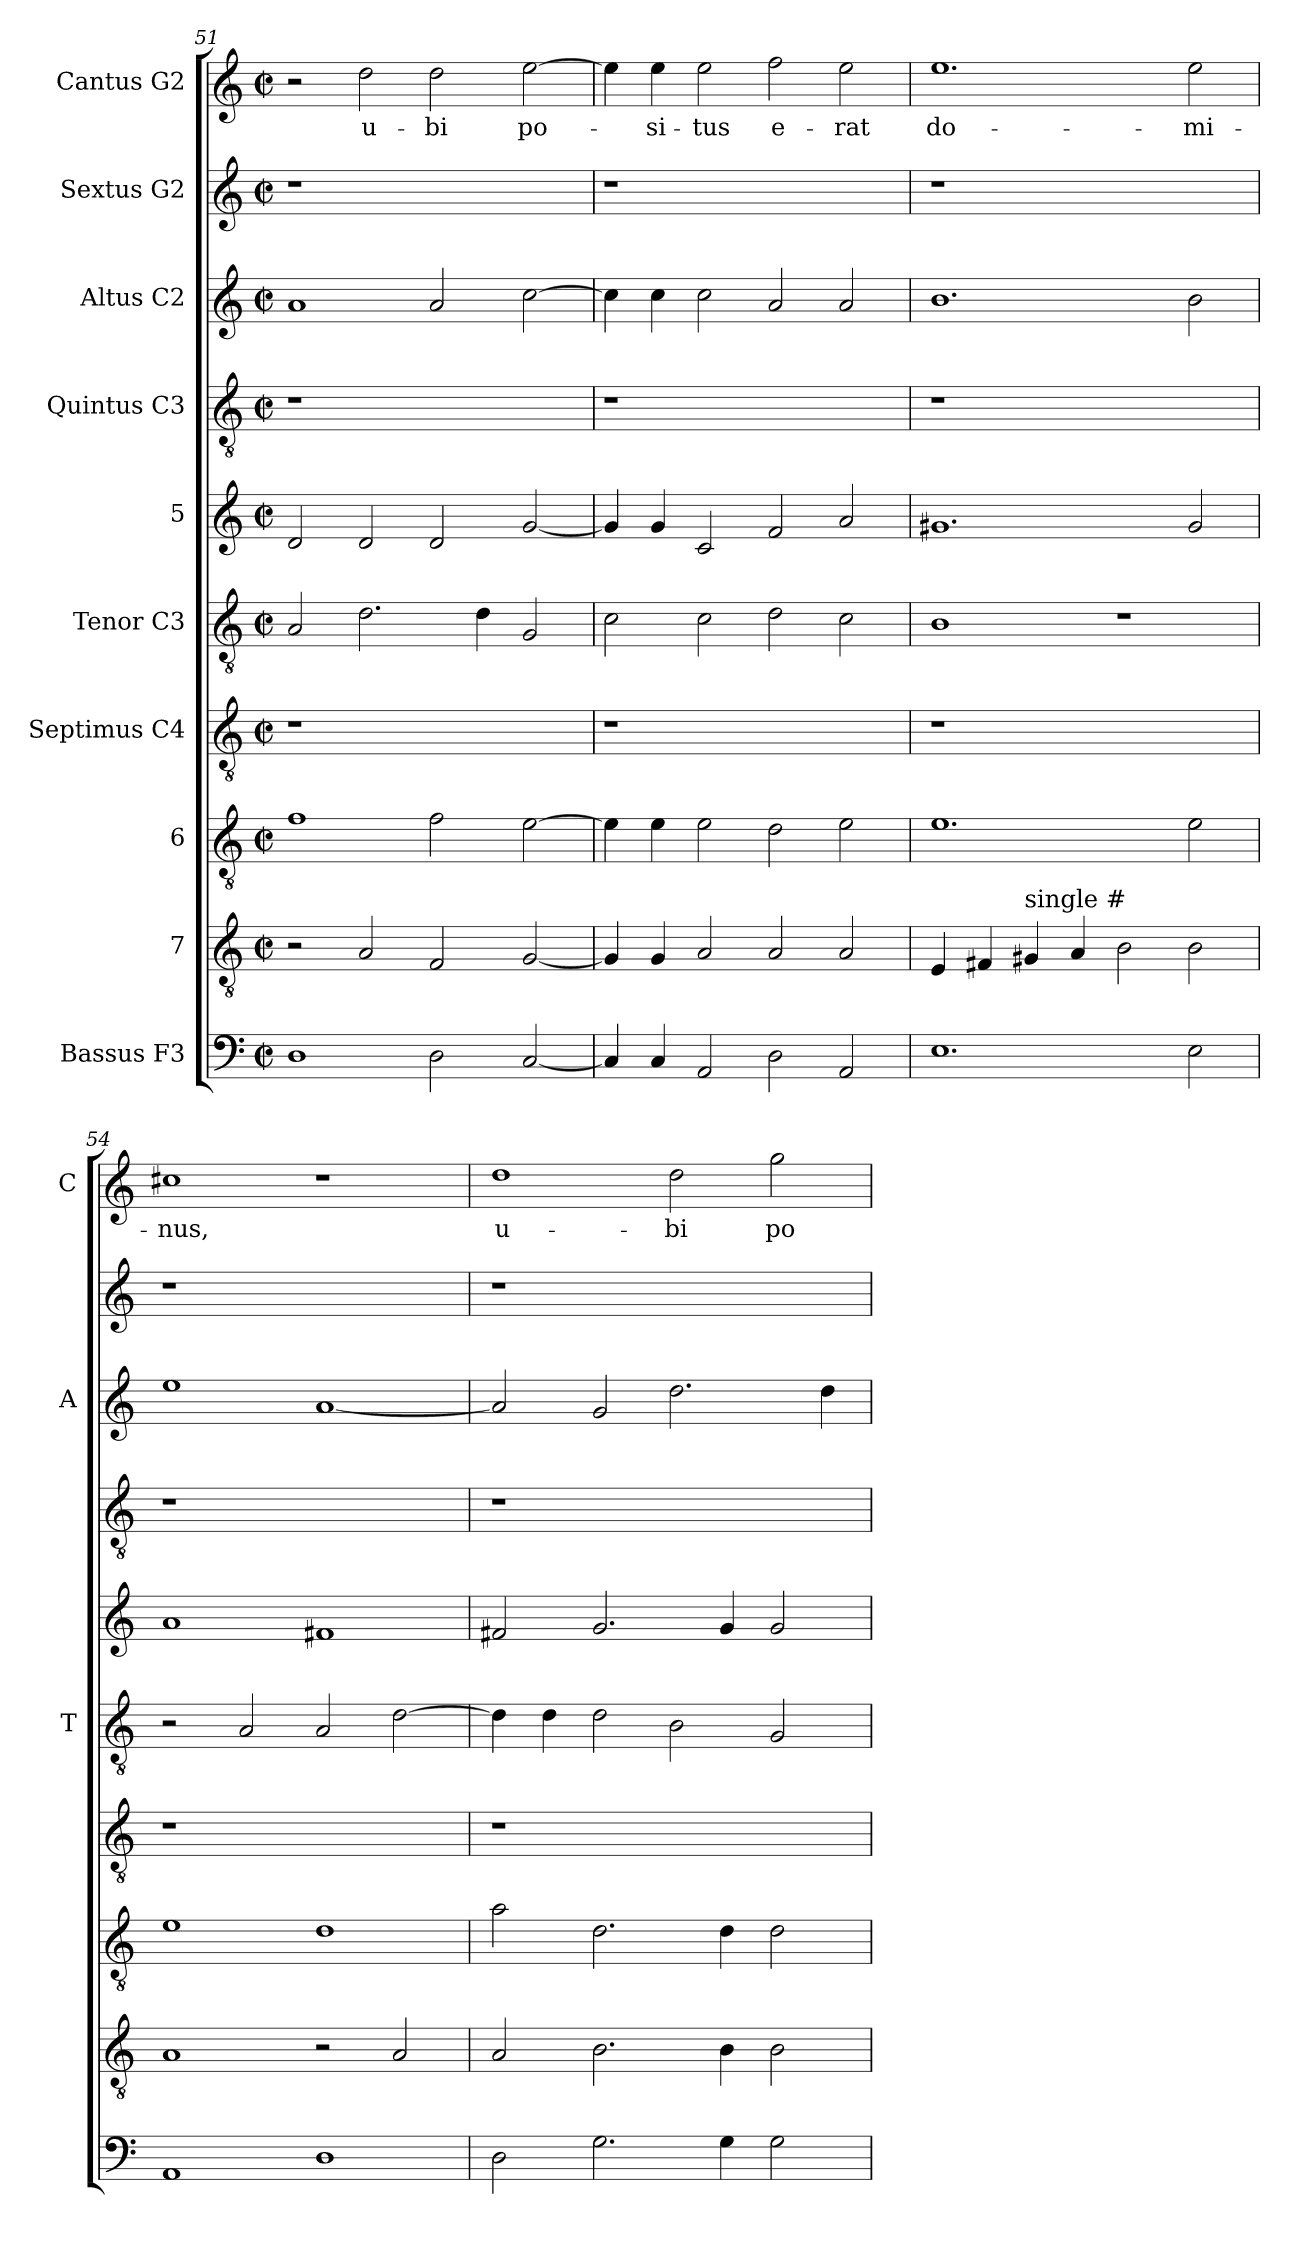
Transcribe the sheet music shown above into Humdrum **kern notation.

**kern	**kern	**kern	**kern	**kern	**kern	**kern	**kern	**kern	**kern	**text
*part10	*part9	*part8	*part7	*part6	*part5	*part4	*part3	*part2	*part1	*part1
*staff10	*staff9	*staff8	*staff7	*staff6	*staff5	*staff4	*staff3	*staff2	*staff1	*staff1
*I"Bassus F3	*I"7	*I"6	*I"Septimus C4	*I"Tenor C3	*I"5	*I"Quintus C3	*I"Altus C2	*I"Sextus G2	*I"Cantus G2	*
*	*	*	*	*I'T	*	*	*I'A	*	*I'C	*
*clefF4	*clefGv2	*clefGv2	*clefGv2	*clefGv2	*clefG2	*clefGv2	*clefG2	*clefG2	*clefG2	*
*ITrd7c12	*	*	*	*	*	*	*	*	*	*
*k[]	*k[]	*k[]	*k[]	*k[]	*k[]	*k[]	*k[]	*k[]	*k[]	*
*C:	*C:	*C:	*C:	*C:	*C:	*C:	*C:	*C:	*C:	*
*M2/2	*M2/2	*M2/2	*M2/2	*M2/2	*M2/2	*M2/2	*M2/2	*M2/2	*M2/2	*
*met(c|)	*met(c|)	*met(c|)	*met(c|)	*met(c|)	*met(c|)	*met(c|)	*met(c|)	*met(c|)	*met(c|)	*
=51	=51	=51	=51	=51	=51	=51	=51	=51	=51	=51
1DD	2r	1f	1r	2A/	2d/	1r	1a	1r	2r	.
!	!	!	!	!	!	!	!	!	!	!LO:LY:b
.	2A/	.	.	2.d\	2d/	.	.	.	2dd\	u-
!	!	!	!	!	!	!	!	!	!	!LO:LY:b
2DD\	2F/	2f\	1ryy	.	2d/	1ryy	2a/	1ryy	2dd\	-bi
.	.	.	.	4d\	.	.	.	.	.	.
!	!	!	!	!	!	!	!	!	!	!LO:LY:b
[<2CC/	[<2G/	[>2e\	.	2G/	[<2g/	.	[>2cc\	.	[>2ee\	po-
=52	=52	=52	=52	=52	=52	=52	=52	=52	=52	=52
4CC/]	4G/]	4e\]	1r	2c\	4g/]	1r	4cc\]	1r	4ee\]	.
!	!	!	!	!	!	!	!	!	!	!LO:LY:b
4CC/	4G/	4e\	.	.	4g/	.	4cc\	.	4ee\	-si-
!	!	!	!	!	!	!	!	!	!	!LO:LY:b
2AAA/	2A/	2e\	.	2c\	2c/	.	2cc\	.	2ee\	-tus
!	!	!	!	!	!	!	!	!	!	!LO:LY:b
2DD\	2A/	2d\	1ryy	2d\	2f/	1ryy	2a/	1ryy	2ff\	e-
!	!	!	!	!	!	!	!	!	!	!LO:LY:b
2AAA/	2A/	2e\	.	2c\	2a/	.	2a/	.	2ee\	-rat
=53	=53	=53	=53	=53	=53	=53	=53	=53	=53	=53
!	!	!	!	!	!	!	!	!	!	!LO:LY:b
1.EE	4E/	1.e	1r	1B	1.g#X	1r	1.b	1r	1.ee	do-
.	4F#X/	.	.	.	.	.	.	.	.	.
!	!LO:TX:a:t=single #	!	!	!	!	!	!	!	!	!
.	4G#/	.	.	.	.	.	.	.	.	.
.	4A/	.	.	.	.	.	.	.	.	.
.	2B\	.	1ryy	1r	.	1ryy	.	1ryy	.	.
!	!	!	!	!	!	!	!	!	!	!LO:LY:b
2EE\	2B\	2e\	.	.	2g#/	.	2b\	.	2ee\	-mi-
=54	=54	=54	=54	=54	=54	=54	=54	=54	=54	=54
!	!	!	!	!	!	!	!	!	!	!LO:LY:b
1AAA	1A	1e	1r	2r	1a	1r	1ee	1r	1cc#X	-nus,
.	.	.	.	2A/	.	.	.	.	.	.
1DD	2r	1d	1ryy	2A/	1f#X	1ryy	[<1a	1ryy	1r	.
.	2A/	.	.	[>2d\	.	.	.	.	.	.
=55	=55	=55	=55	=55	=55	=55	=55	=55	=55	=55
!	!	!	!	!	!	!	!	!	!	!LO:LY:b
2DD\	2A/	2a\	1r	4d\]	2f#X/	1r	2a/]	1r	1dd	u-
.	.	.	.	4d\	.	.	.	.	.	.
2.GG\	2.B\	2.d\	.	2d\	2.g/	.	2g/	.	.	.
!	!	!	!	!	!	!	!	!	!	!LO:LY:b
.	.	.	1ryy	2B\	.	1ryy	2.dd\	1ryy	2dd\	-bi
4GG\	4B\	4d\	.	.	4g/	.	.	.	.	.
!	!	!	!	!	!	!	!	!	!	!LO:LY:b
2GG\	2B\	2d\	.	2G/	2g/	.	.	.	2gg\	po-
.	.	.	.	.	.	.	4dd\	.	.	.
=	=	=	=	=	=	=	=	=	=	=
*-	*-	*-	*-	*-	*-	*-	*-	*-	*-	*-
